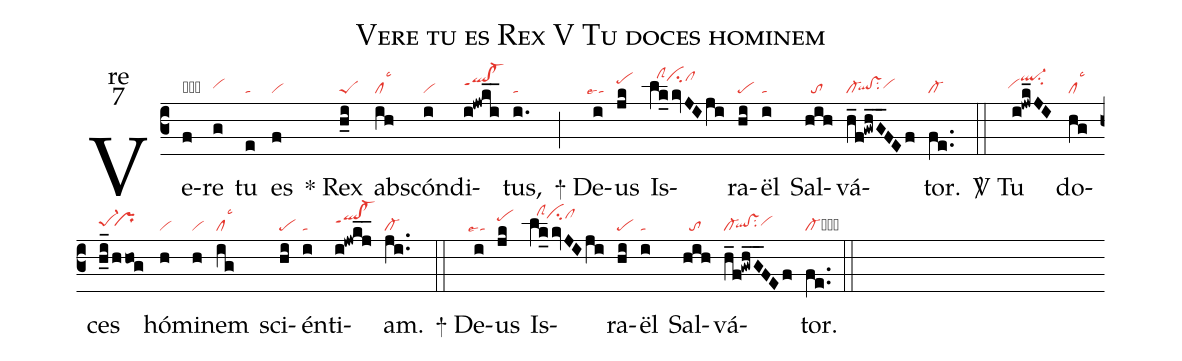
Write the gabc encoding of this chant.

name:Vere tu es Rex V Tu doces hominem;
office-part:re;
mode:7;
nabc-lines:1;
%%
(c3) Ve(f|obvi)re(g|vihh) tu(e|ta) es(f|vi) <sp>*</sp> Rex(h_i|peS) ab(ih|cllsc3)scón(i|vi)di(i!jwki__|qlhi!cl-hippt1)tus,(i.|ta) (;)
<sp>+</sp> De(i|``talse4)us(jk|pehj) Is(lk_kvJIji|//clShlcihkclhk)ra(hi|pe)ël(i|ta) Sal(hih|//to)vá(h_f!gwhG__FEf|cl-`qlhg!vshgsu2vihh)tor.(fe..|cl-) (::)

<sp>V/</sp> Tu(i!jwk_JI|`vihhql-hksu2) do(hg|cllsc3)ces(h_i_/hhog|pe-1hh``prhh) hó(h|vi)mi(h|vi)nem(ig|cllsc3) sci(hi|pe)én(i|ta)ti(i!jwkj__|qlhi!cl-hippt1)am.(ji..|cl-) (::)
<sp>+</sp> De(i|``talse4)us(jk|pehj) Is(lk_kvJIji|//clShlcihkclhk)ra(hi|pe)ël(i|ta) Sal(hih|//to)vá(h_f!gwhG__FEf|cl-`qlhg!vshgsu2vihh)tor.(fe..|cl-cb) (::)
